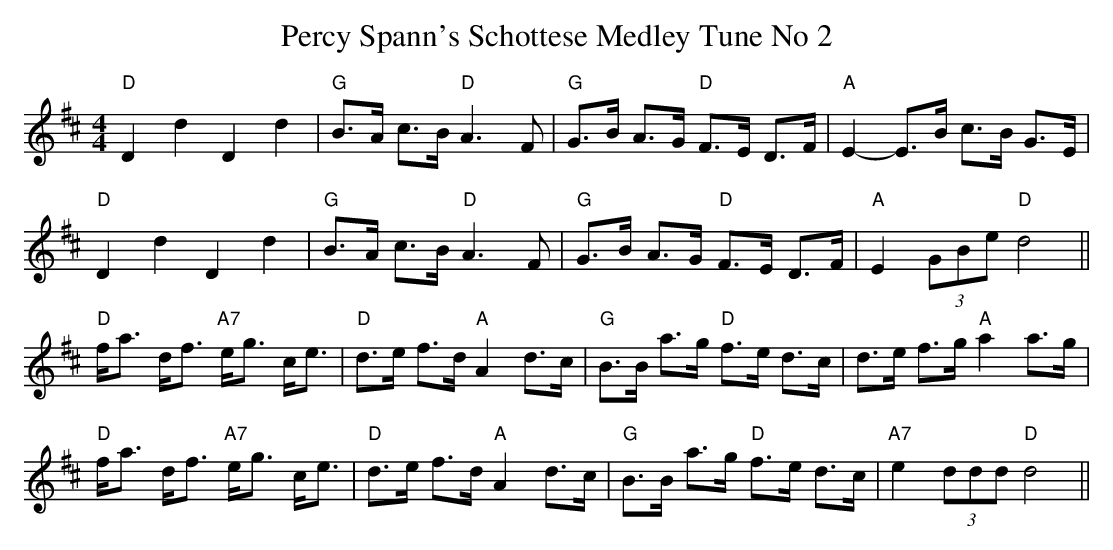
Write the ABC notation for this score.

X:1
T:Percy Spann's Schottese Medley Tune No 2
L:1/8
M:4/4
K:D
"D" D2 d2 D2 d2 |"G" B>A c>B"D" A3 F |"G" G>B A>G"D" F>E D>F |"A" E2- E>B c>B G>E |
"D" D2 d2 D2 d2 |"G" B>A c>B"D" A3 F |"G" G>B A>G"D" F>E D>F |"A" E2 (3GBe"D" d4 ||
"D" f<a d<f"A7" e<g c<e |"D" d>e f>d"A" A2 d>c |"G" B>B a>g"D" f>e d>c | d>e f>g"A" a2 a>g |
"D" f<a d<f"A7" e<g c<e |"D" d>e f>d"A" A2 d>c |"G" B>B a>g"D" f>e d>c |"A7" e2 (3ddd"D" d4 ||
